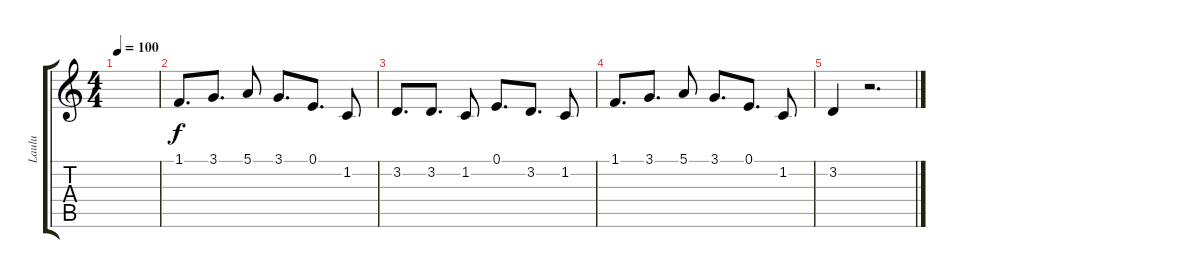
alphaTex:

\track ("Laulu" "Laulu") {instrument lead6voice}
\staff {score tabs}
\tuning (E4 B3 G3 D3 A2 E2) {hide}
\ts (4 4)
\tempo 100
\clef g2
\ks c
|
1.1.8{d} 3.1.8{d} 5.1.8 3.1.8{d} 0.1.8{d} 1.2.8 |
3.2.8{d} 3.2.8{d} 1.2.8 0.1.8{d} 3.2.8{d} 1.2.8 |
1.1.8{d} 3.1.8{d} 5.1.8 3.1.8{d} 0.1.8{d} 1.2.8 |
3.2.4 r.2{d}
